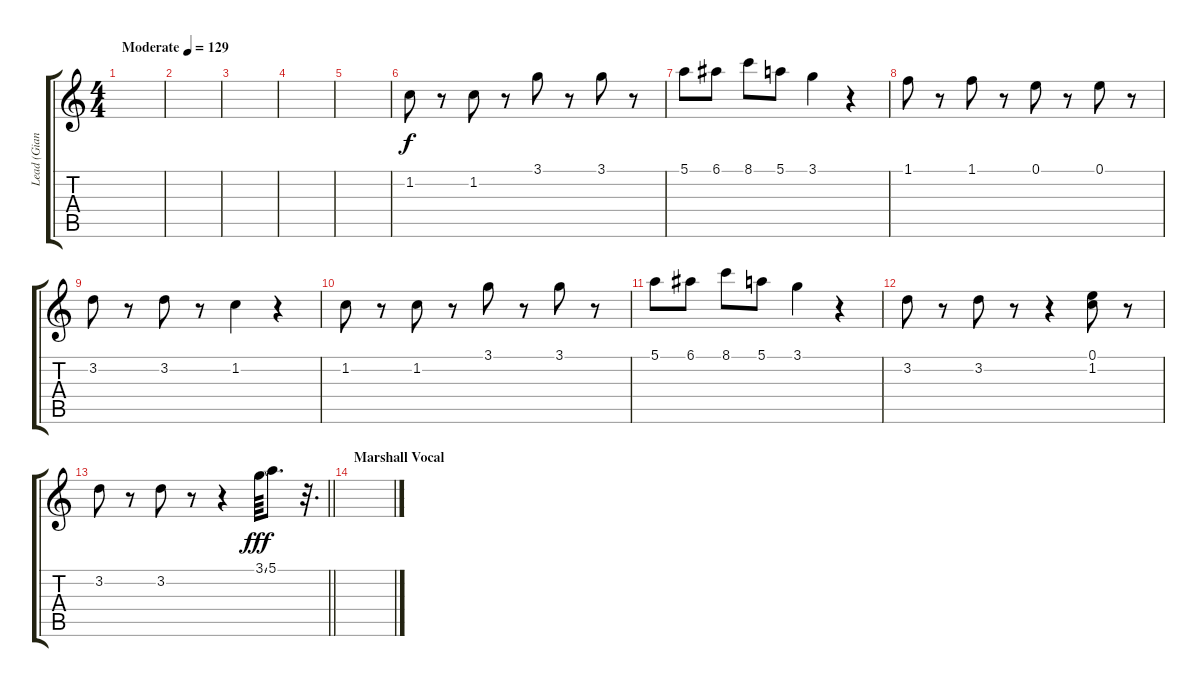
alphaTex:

\track ("Lead (Gianni)" "Lead (Gian") {instrument acousticguitarsteel}
\staff {score tabs}
\tuning (E4 B3 G3 D3 A2 E2) {hide}
\ts (4 4)
\tempo (129 "Moderate")
\clef g2
\ks c
|
|
|
|
|
1.2.8 r.8 1.2.8 r.8 3.1.8 r.8 3.1.8 r.8 |
5.1.8 6.1.8 8.1.8 5.1.8 3.1.4 r.4 |
1.1.8 r.8 1.1.8 r.8 0.1.8 r.8 0.1.8 r.8 |
3.2.8 r.8 3.2.8 r.8 1.2.4 r.4 |
1.2.8 r.8 1.2.8 r.8 3.1.8 r.8 3.1.8 r.8 |
5.1.8 6.1.8 8.1.8 5.1.8 3.1.4 r.4 |
3.2.8 r.8 3.2.8 r.8 r.4 (0.1 1.2).8 r.8 |
\barLineRight lightlight
3.2.8 r.8 3.2.8 r.8 r.4 3.1{ss}.64{dy fff} 5.1.8{d} r.32{d} |
\section ("" "Marshall Vocal")
